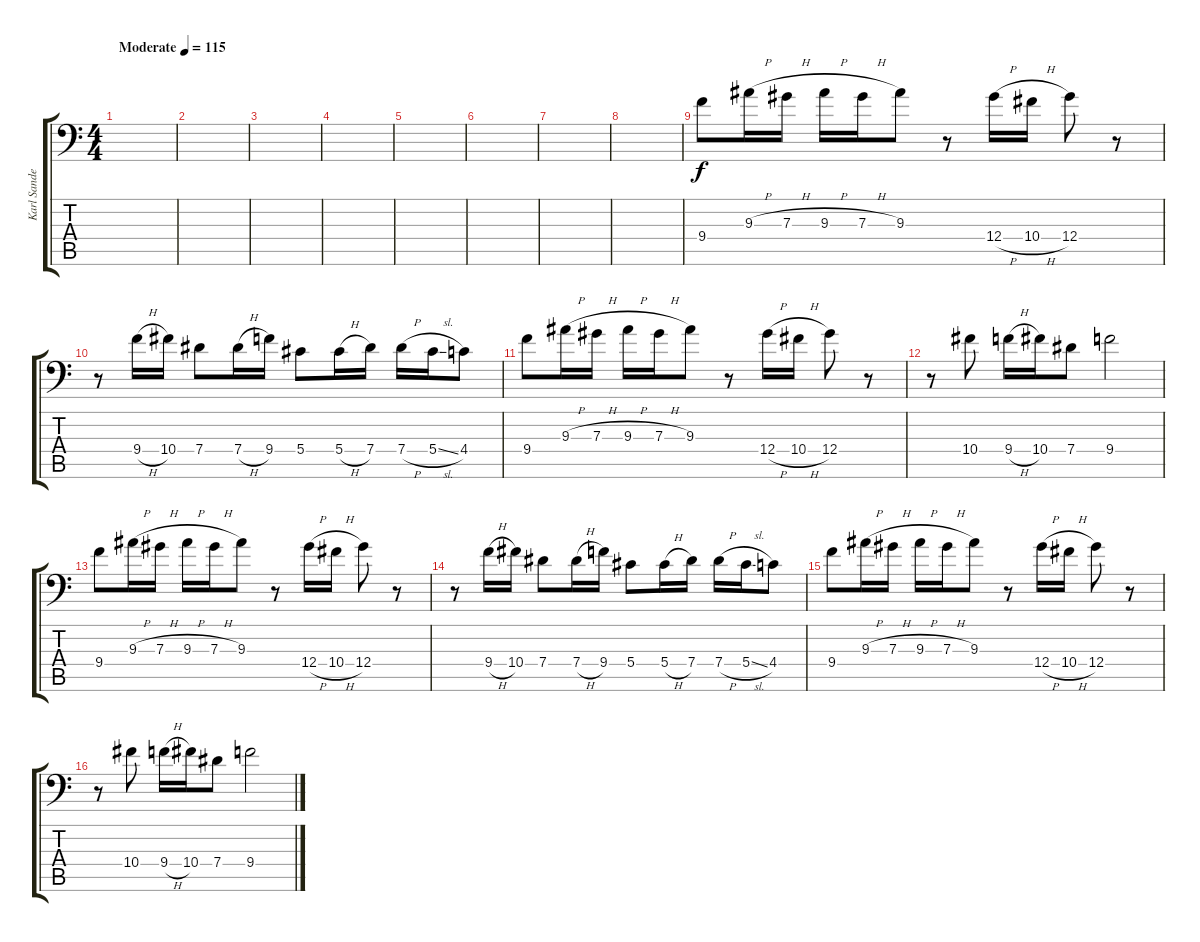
\track ("Karl Sanders (Solo)" "Karl Sande") {instrument distortionguitar}
\staff {score tabs}
\tuning (Bb3 F3 Db3 Ab2 Eb2 Bb1) {hide}
\ts (4 4)
\tempo (115 "Moderate")
\clef f4
\ks c
|
|
|
|
|
|
|
|
9.4.8{volume 14 balance 6} 9.3{h}.16 7.3{h}.16 9.3{h}.16 7.3{h}.16 9.3.8 r.8 12.4{h}.16 10.4{h}.16 12.4.8 r.8 |
r.8 9.4{h}.16 10.4.16 7.4.8 7.4{h}.16 9.4.16 5.4.8 5.4{h}.16 7.4.16 7.4{h}.16 5.4{sl}.16 4.4.8 |
9.4.8 9.3{h}.16 7.3{h}.16 9.3{h}.16 7.3{h}.16 9.3.8 r.8 12.4{h}.16 10.4{h}.16 12.4.8 r.8 |
r.8 10.4.8 9.4{h}.16 10.4.16 7.4.8 9.4.2 |
9.4.8 9.3{h}.16 7.3{h}.16 9.3{h}.16 7.3{h}.16 9.3.8 r.8 12.4{h}.16 10.4{h}.16 12.4.8 r.8 |
r.8 9.4{h}.16 10.4.16 7.4.8 7.4{h}.16 9.4.16 5.4.8 5.4{h}.16 7.4.16 7.4{h}.16 5.4{sl}.16 4.4.8 |
9.4.8 9.3{h}.16 7.3{h}.16 9.3{h}.16 7.3{h}.16 9.3.8 r.8 12.4{h}.16 10.4{h}.16 12.4.8 r.8 |
r.8 10.4.8 9.4{h}.16 10.4.16 7.4.8 9.4.2
